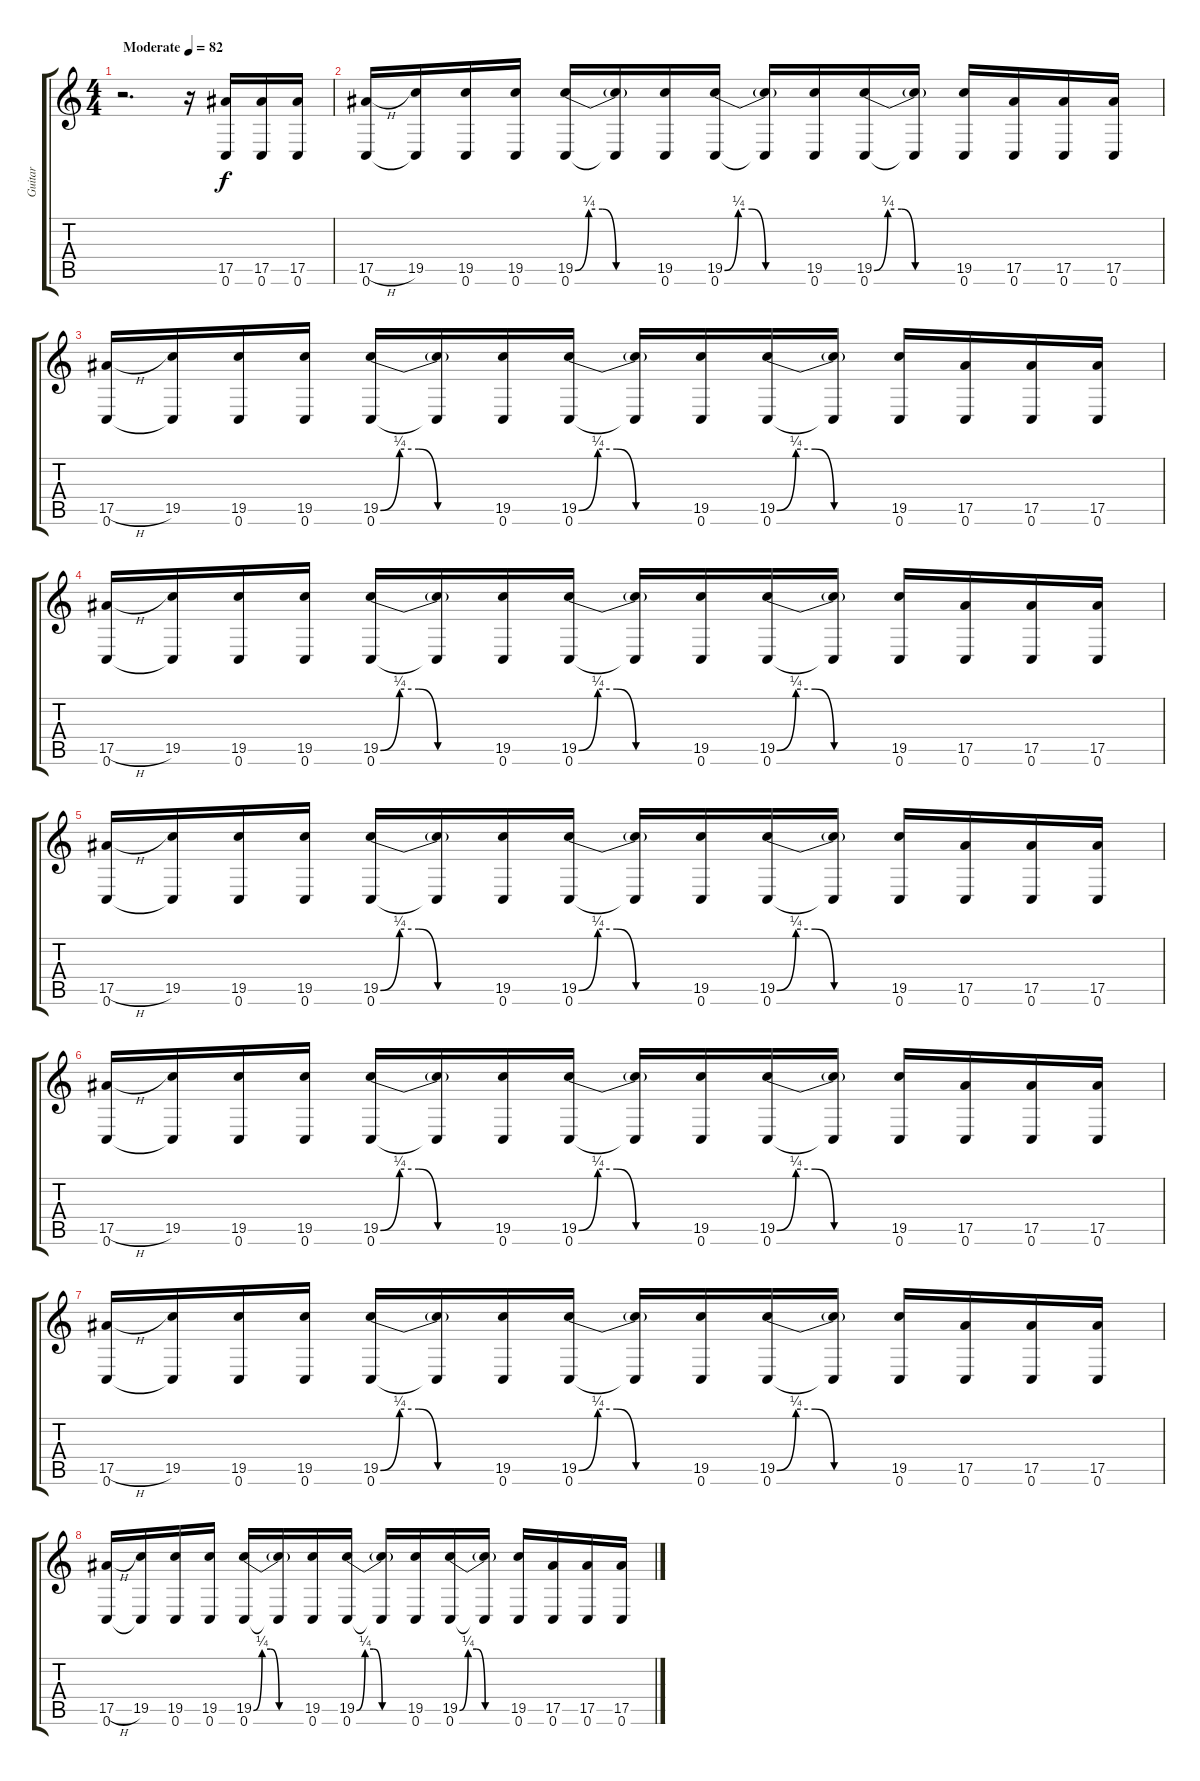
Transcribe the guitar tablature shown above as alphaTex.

\track ("Guitar" "Guitar") {instrument distortionguitar}
\staff {score tabs}
\tuning (C4 G3 Eb3 Bb2 F2 C2) {hide}
\ts (4 4)
\tempo (82 "Moderate")
\clef g2
\ks c
r.2{d dy f instrument distortionguitar} r.16 (17.5 0.6).16 (17.5 0.6).16 (17.5 0.6).16 |
(17.5{h} 0.6).16 (19.5 0.6{t}).16 (19.5 0.6).16 (19.5 0.6).16 (19.5{be (custom 0 0 10 1 20 1 30 0 60 0)} 0.6).16 (19.5{t} 0.6{t}).16 (19.5 0.6).16 (19.5{be (custom 0 0 10 1 20 1 30 0 60 0)} 0.6).16 (19.5{t} 0.6{t}).16 (19.5 0.6).16 (19.5{be (custom 0 0 10 1 20 1 30 0 60 0)} 0.6).16 (19.5{t} 0.6{t}).16 (19.5 0.6).16 (17.5 0.6).16 (17.5 0.6).16 (17.5 0.6).16 |
(17.5{h} 0.6).16 (19.5 0.6{t}).16 (19.5 0.6).16 (19.5 0.6).16 (19.5{be (custom 0 0 10 1 20 1 30 0 60 0)} 0.6).16 (19.5{t} 0.6{t}).16 (19.5 0.6).16 (19.5{be (custom 0 0 10 1 20 1 30 0 60 0)} 0.6).16 (19.5{t} 0.6{t}).16 (19.5 0.6).16 (19.5{be (custom 0 0 10 1 20 1 30 0 60 0)} 0.6).16 (19.5{t} 0.6{t}).16 (19.5 0.6).16 (17.5 0.6).16 (17.5 0.6).16 (17.5 0.6).16 |
(17.5{h} 0.6).16 (19.5 0.6{t}).16 (19.5 0.6).16 (19.5 0.6).16 (19.5{be (custom 0 0 10 1 20 1 30 0 60 0)} 0.6).16 (19.5{t} 0.6{t}).16 (19.5 0.6).16 (19.5{be (custom 0 0 10 1 20 1 30 0 60 0)} 0.6).16 (19.5{t} 0.6{t}).16 (19.5 0.6).16 (19.5{be (custom 0 0 10 1 20 1 30 0 60 0)} 0.6).16 (19.5{t} 0.6{t}).16 (19.5 0.6).16 (17.5 0.6).16 (17.5 0.6).16 (17.5 0.6).16 |
(17.5{h} 0.6).16 (19.5 0.6{t}).16 (19.5 0.6).16 (19.5 0.6).16 (19.5{be (custom 0 0 10 1 20 1 30 0 60 0)} 0.6).16 (19.5{t} 0.6{t}).16 (19.5 0.6).16 (19.5{be (custom 0 0 10 1 20 1 30 0 60 0)} 0.6).16 (19.5{t} 0.6{t}).16 (19.5 0.6).16 (19.5{be (custom 0 0 10 1 20 1 30 0 60 0)} 0.6).16 (19.5{t} 0.6{t}).16 (19.5 0.6).16 (17.5 0.6).16 (17.5 0.6).16 (17.5 0.6).16 |
(17.5{h} 0.6).16 (19.5 0.6{t}).16 (19.5 0.6).16 (19.5 0.6).16 (19.5{be (custom 0 0 10 1 20 1 30 0 60 0)} 0.6).16 (19.5{t} 0.6{t}).16 (19.5 0.6).16 (19.5{be (custom 0 0 10 1 20 1 30 0 60 0)} 0.6).16 (19.5{t} 0.6{t}).16 (19.5 0.6).16 (19.5{be (custom 0 0 10 1 20 1 30 0 60 0)} 0.6).16 (19.5{t} 0.6{t}).16 (19.5 0.6).16 (17.5 0.6).16 (17.5 0.6).16 (17.5 0.6).16 |
(17.5{h} 0.6).16 (19.5 0.6{t}).16 (19.5 0.6).16 (19.5 0.6).16 (19.5{be (custom 0 0 10 1 20 1 30 0 60 0)} 0.6).16 (19.5{t} 0.6{t}).16 (19.5 0.6).16 (19.5{be (custom 0 0 10 1 20 1 30 0 60 0)} 0.6).16 (19.5{t} 0.6{t}).16 (19.5 0.6).16 (19.5{be (custom 0 0 10 1 20 1 30 0 60 0)} 0.6).16 (19.5{t} 0.6{t}).16 (19.5 0.6).16 (17.5 0.6).16 (17.5 0.6).16 (17.5 0.6).16 |
(17.5{h} 0.6).16 (19.5 0.6{t}).16 (19.5 0.6).16 (19.5 0.6).16 (19.5{be (custom 0 0 10 1 20 1 30 0 60 0)} 0.6).16 (19.5{t} 0.6{t}).16 (19.5 0.6).16 (19.5{be (custom 0 0 10 1 20 1 30 0 60 0)} 0.6).16 (19.5{t} 0.6{t}).16 (19.5 0.6).16 (19.5{be (custom 0 0 10 1 20 1 30 0 60 0)} 0.6).16 (19.5{t} 0.6{t}).16 (19.5 0.6).16 (17.5 0.6).16 (17.5 0.6).16 (17.5 0.6).16
